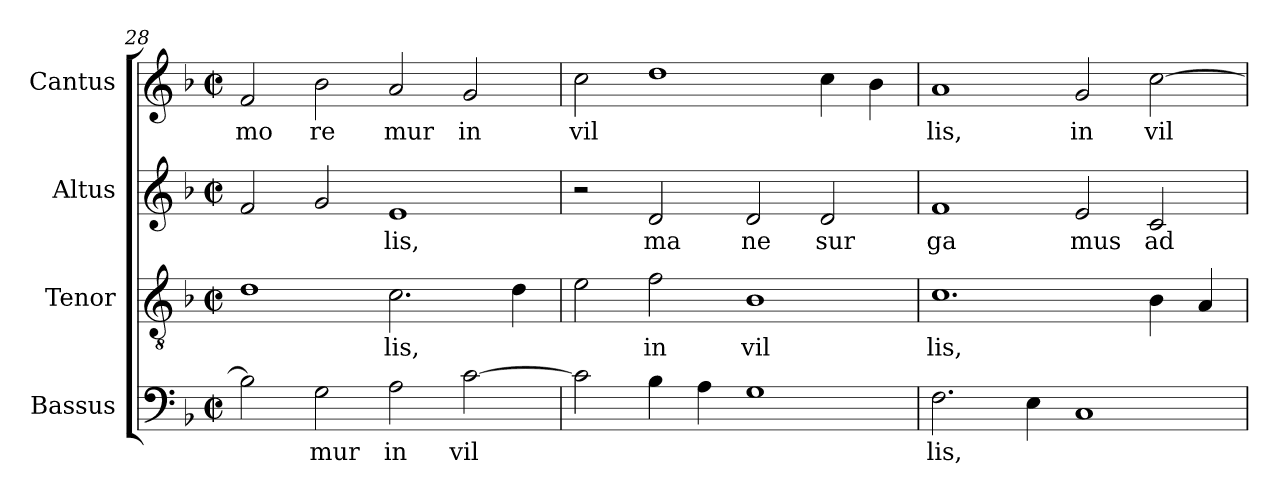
**kern	**text	**kern	**text	**kern	**text	**kern	**text
*part4	*part4	*part3	*part3	*part2	*part2	*part1	*part1
*staff4	*staff4	*staff3	*staff3	*staff2	*staff2	*staff1	*staff1
*I"Bassus	*	*I"Tenor	*	*I"Altus	*	*I"Cantus	*
*clefF4	*	*clefGv2	*	*clefG2	*	*clefG2	*
*k[b-]	*	*k[b-]	*	*k[b-]	*	*k[b-]	*
*F:	*	*F:	*	*F:	*	*F:	*
*M2/2	*	*M2/2	*	*M2/2	*	*M2/2	*
*met(c|)	*	*met(c|)	*	*met(c|)	*	*met(c|)	*
=28	=28	=28	=28	=28	=28	=28	=28
!	!LO:LY:b:cj	!	!LO:LY:b:cj	!	!LO:LY:b:cj	!	!LO:LY:b:cj
2B-\]	.	1d	.	2f/	.	2f/	mo
!	!LO:LY:b:cj	!	!	!	!LO:LY:b:cj	!	!LO:LY:b:cj
2G\	mur	.	.	2g/	.	2b-\	re
!	!LO:LY:b:cj	!	!LO:LY:b:cj	!	!LO:LY:b:cj	!	!LO:LY:b:cj
2A\	in	2.c\	lis,	1e	lis,	2a/	mur
!	!LO:LY:b:cj	!	!	!	!	!	!LO:LY:b:cj
[>2c\	vil	.	.	.	.	2g/	in
!	!	!	!LO:LY:b:cj	!	!	!	!
.	.	4d\	.	.	.	.	.
=29	=29	=29	=29	=29	=29	=29	=29
!	!LO:LY:b:cj	!	!LO:LY:b:cj	!	!	!	!LO:LY:b:cj
2c\]	.	2e\	.	2r	.	2cc\	vil
!	!LO:LY:b:cj	!	!LO:LY:b:cj	!	!LO:LY:b:cj	!	!LO:LY:b:cj
4B-\	.	2f\	in	2d/	ma	1dd	.
!	!LO:LY:b:cj	!	!	!	!	!	!
4A\	.	.	.	.	.	.	.
!	!LO:LY:b:cj	!	!LO:LY:b:cj	!	!LO:LY:b:cj	!	!
1G	.	1B-	vil	2d/	ne	.	.
!	!	!	!	!	!LO:LY:b:cj	!	!LO:LY:b:cj
.	.	.	.	2d/	sur	4cc\	.
!	!	!	!	!	!	!	!LO:LY:b:cj
.	.	.	.	.	.	4b-\	.
=30	=30	=30	=30	=30	=30	=30	=30
!	!LO:LY:b:cj	!	!LO:LY:b:cj	!	!LO:LY:b:cj	!	!LO:LY:b:cj
2.F\	lis,	1.c	lis,	1f	ga	1a	lis,
!	!LO:LY:b:cj	!	!	!	!	!	!
4E\	.	.	.	.	.	.	.
!	!LO:LY:b:cj	!	!	!	!LO:LY:b:cj	!	!LO:LY:b:cj
1C	.	.	.	2e/	mus	2g/	in
!	!	!	!LO:LY:b:cj	!	!LO:LY:b:cj	!	!LO:LY:b:cj
.	.	4B-\	.	2c/	ad	[>2cc\	vil
!	!	!	!LO:LY:b:cj	!	!	!	!
.	.	4A/	.	.	.	.	.
=	=	=	=	=	=	=	=
*-	*-	*-	*-	*-	*-	*-	*-
